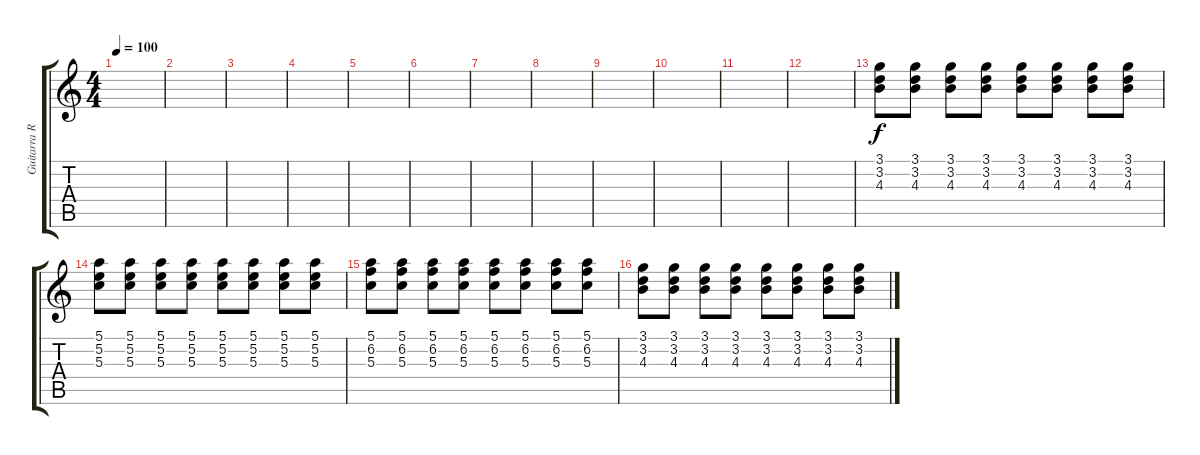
\track ("Guitarra Ritmo" "Guitarra R") {instrument overdrivenguitar}
\staff {score tabs}
\tuning (E4 B3 G3 D3 A2 E2) {hide}
\ts (4 4)
\tempo 100
\clef g2
\ks c
|
|
|
|
|
|
|
|
|
|
|
|
(3.1 3.2 4.3).8 (3.1 3.2 4.3).8 (3.1 3.2 4.3).8 (3.1 3.2 4.3).8 (3.1 3.2 4.3).8 (3.1 3.2 4.3).8 (3.1 3.2 4.3).8 (3.1 3.2 4.3).8 |
(5.1 5.2 5.3).8 (5.1 5.2 5.3).8 (5.1 5.2 5.3).8 (5.1 5.2 5.3).8 (5.1 5.2 5.3).8 (5.1 5.2 5.3).8 (5.1 5.2 5.3).8 (5.1 5.2 5.3).8 |
(5.1 6.2 5.3).8 (5.1 6.2 5.3).8 (5.1 6.2 5.3).8 (5.1 6.2 5.3).8 (5.1 6.2 5.3).8 (5.1 6.2 5.3).8 (5.1 6.2 5.3).8 (5.1 6.2 5.3).8 |
(3.1 3.2 4.3).8 (3.1 3.2 4.3).8 (3.1 3.2 4.3).8 (3.1 3.2 4.3).8 (3.1 3.2 4.3).8 (3.1 3.2 4.3).8 (3.1 3.2 4.3).8 (3.1 3.2 4.3).8
